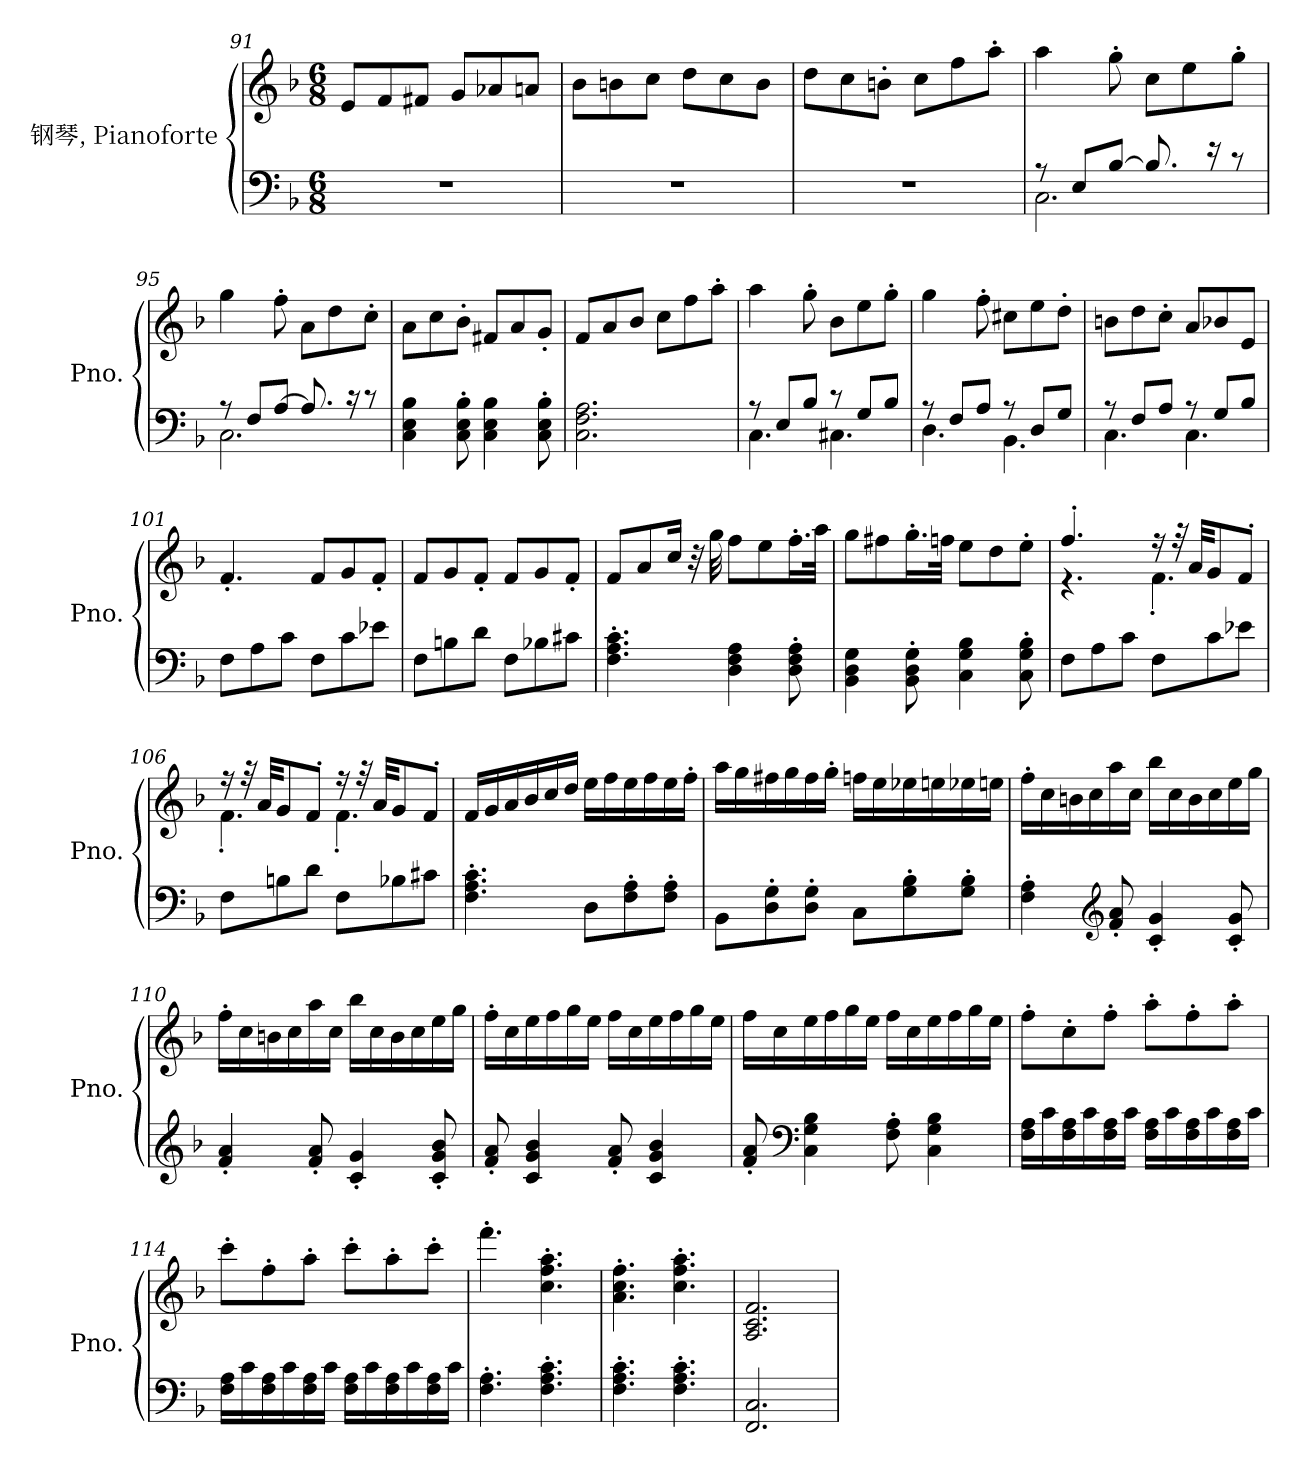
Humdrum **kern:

**kern	**kern
*part2	*part1
*staff2	*staff1
*I"钢琴, Pianoforte	*I"钢琴, Pianoforte
*I'Pno.	*I'Pno.
*clefF4	*clefG2
*k[b-]	*k[b-]
*M6/8	*M6/8
=91	=91
2.r	8e/L
.	8f/
.	8f#X/J
.	8g/L
.	8a-X/
.	8an/J
=92	=92
2.r	8b-\L
.	8bn\
.	8cc\J
.	8dd\L
.	8cc\
.	8b\J
!!LO:LB:g=z
=93	=93
2.r	8dd\L
.	8cc\
.	8bn'\J
*	*MM109
.	8cc\L
.	8ff\
.	8aa'\J
=94	=94
*^	*
8r	2.C\	4aa\
8E/L	.	.
[8B-/J	.	8gg'\
8.B-/]	.	8cc\L
.	.	8ee\
16r	.	.
8r	.	8gg'\J
=95	=95	=95
8r	2.C\	4gg\
8F/L	.	.
[8A/J	.	8ff'\
8.A/]	.	8a\L
.	.	8dd\
16r	.	.
8r	.	8cc'\J
*v	*v	*
=96	=96
4C\ 4E\ 4B-\	8a\L
.	8cc\
8C\' 8E\' 8B-\'	8b-'\J
4C\ 4E\ 4B-\	8f#X/L
.	8a/
8C\' 8E\' 8B-\'	8g'/J
=97	=97
2.C\ 2.F\ 2.A\	8f/L
.	8a/
.	8b-/J
.	8cc\L
.	8ff\
.	8aa'\J
!!LO:LB:g=z
=98	=98
*^	*
8r	4.C\	4aa\
8E/L	.	.
8B-/J	.	8gg'\
8r	4.C#X\	8b-\L
8G/L	.	8ee\
8B-/J	.	8gg'\J
=99	=99	=99
8r	4.D\	4gg\
8F/L	.	.
8A/J	.	8ff'\
8r	4.BB-\	8cc#X\L
8D/L	.	8ee\
8G/J	.	8dd'\J
=100	=100	=100
8r	4.C\	8bn\L
8F/L	.	8dd\
8A/J	.	8cc'\J
8r	4.C\	8a/L
8G/L	.	8b-X/
8B-/J	.	8e/J
*v	*v	*
=101	=101
8F\L	4.f'/
8A\	.
8c\J	.
8F\L	8f/L
8c\	8g/
8e-X\J	8f'/J
=102	=102
8F\L	8f/L
8Bn\	8g/
8d\J	8f'/J
8F\L	8f/L
8B-X\	8g/
8c#X\J	8f'/J
!!LO:LB:g=z
=103	=103
4.F\' 4.A\' 4.c\'	8f/L
.	8a/
.	16cc/Jk
.	32r
.	32gg\
4D\ 4F\ 4A\	8ff\L
.	8ee\
8D\' 8F\' 8A\'	16.ff'\L
.	32aa\JJk
=104	=104
4BB-\ 4D\ 4G\	8gg\L
.	8ff#X\
8BB-\' 8D\' 8G\'	16.gg'\L
.	32ffn\JJk
4C\ 4G\ 4B-\	8ee\L
.	8dd\
8C\' 8G\' 8B-\'	8ee'\J
=105	=105
*	*^
8F\L	4.ff'/	4.r
8A\	.	.
8c\J	.	.
8F\L	16r	4.f'\
.	32r	.
.	32a/KKL	.
8c\	8g/	.
8e-X\J	8f'/J	.
=106	=106	=106
8F\L	16r	4.f'\
.	32r	.
.	32a/KKL	.
8Bn\	8g/	.
8d\J	8f'/J	.
8F\L	16r	4.f'\
.	32r	.
.	32a/KKL	.
8B-X\	8g/	.
8c#X\J	8f'/J	.
*	*v	*v
!!LO:LB:g=z
=107	=107
4.F\' 4.A\' 4.c\'	16f/LL
.	16g/
.	16a/
.	16b-/
.	16cc/
.	16dd/JJ
8D\L	16ee\LL
.	16ff\
8F\' 8A\'	16ee\
.	16ff\
8F\' 8A\'J	16ee\
.	16ff'\JJ
=108	=108
8BB-\L	16aa\LL
.	16gg\
8D\' 8G\'	16ff#X\
.	16gg\
8D\' 8G\'J	16ff#\
.	16gg'\JJ
8C\L	16ffn\LL
.	16ee\
8G\' 8B-\'	16ee-X\
.	16een\
8G\' 8B-\'J	16ee-X\
.	16een\JJ
=109	=109
4F\' 4A\'	16ff'\LL
.	16cc\
.	16bn\
.	16cc\
*clefG2	*
8f/' 8a/'	16aa\
.	16cc\JJ
4c/' 4g/'	16bb-\LL
.	16cc\
.	16b\
.	16cc\
8c/' 8g/'	16ee\
.	16gg\JJ
!!LO:LB:g=z
=110	=110
4f/' 4a/'	16ff'\LL
.	16cc\
.	16bn\
.	16cc\
8f/' 8a/'	16aa\
.	16cc\JJ
4c/' 4g/'	16bb-\LL
.	16cc\
.	16b\
.	16cc\
8c/' 8g/' 8b-/'	16ee\
.	16gg\JJ
=111	=111
8f/' 8a/'	16ff'\LL
.	16cc\
4c/ 4g/ 4b-/	16ee\
.	16ff\
.	16gg\
.	16ee\JJ
8f/' 8a/'	16ff\LL
.	16cc\
4c/ 4g/ 4b-/	16ee\
.	16ff\
.	16gg\
.	16ee\JJ
=112	=112
8f/' 8a/'	16ff\LL
.	16cc\
*clefF4	*
4C\ 4G\ 4B-\	16ee\
.	16ff\
.	16gg\
.	16ee\JJ
8F\' 8A\'	16ff\LL
.	16cc\
4C\ 4G\ 4B-\	16ee\
.	16ff\
.	16gg\
.	16ee\JJ
!!LO:PB:g=z
=113	=113
16F\ 16A\LL	8ff'\L
16c\	.
16F\ 16A\	8cc'\
16c\	.
16F\ 16A\	8ff'\J
16c\JJ	.
16F\ 16A\LL	8aa'\L
16c\	.
16F\ 16A\	8ff'\
16c\	.
16F\ 16A\	8aa'\J
16c\JJ	.
=114	=114
16F\ 16A\LL	8ccc'\L
16c\	.
16F\ 16A\	8ff'\
16c\	.
16F\ 16A\	8aa'\J
16c\JJ	.
16F\ 16A\LL	8ccc'\L
16c\	.
16F\ 16A\	8aa'\
16c\	.
16F\ 16A\	8ccc'\J
16c\JJ	.
=115	=115
4.F\' 4.A\'	4.fff'\
*	*MM109
4.F\' 4.A\' 4.c\'	4.cc\' 4.ff\' 4.aa\'
=116	=116
*	*MM104
4.F\' 4.A\' 4.c\'	4.a\' 4.cc\' 4.ff\'
*	*MM94
4.F\' 4.A\' 4.c\'	4.cc\' 4.ff\' 4.aa\'
=117	=117
*	*MM57
2.FF/ 2.C/	2.A/ 2.c/ 2.f/
=	=
*-	*-
